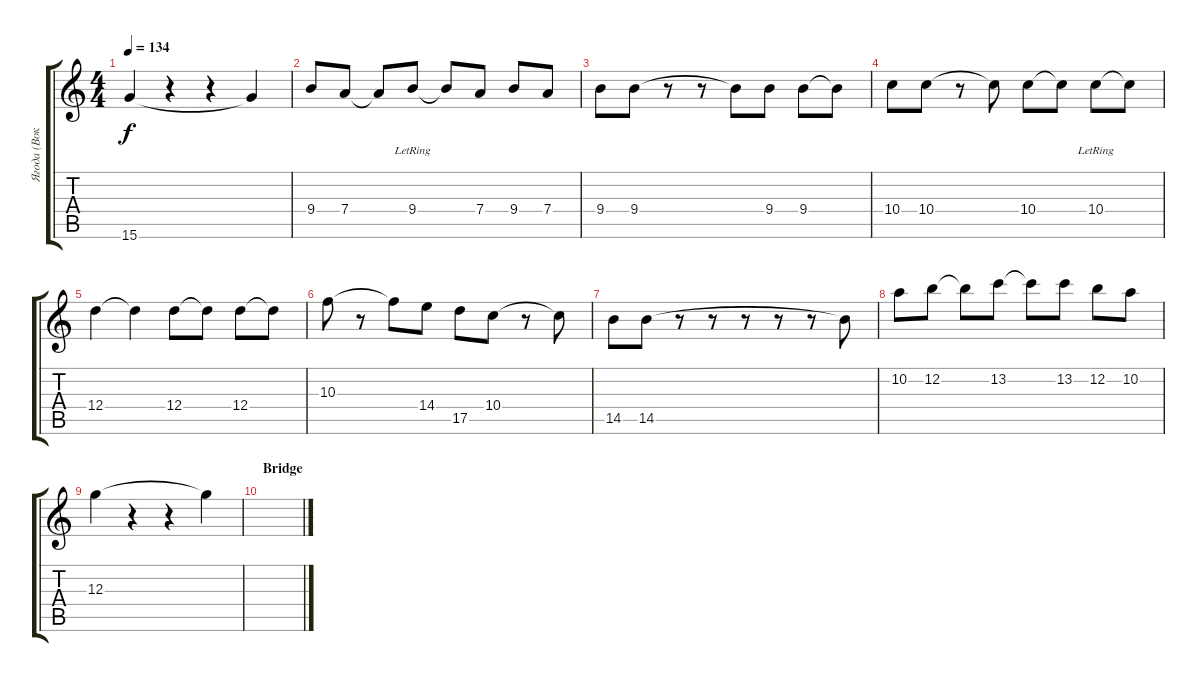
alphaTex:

\track ("Ягода (Вокал)" "Ягода (Вок") {instrument overdrivenguitar}
\staff {score tabs}
\tuning (E4 B3 G3 D3 A2 E2) {hide}
\ts (4 4)
\tempo 134
\clef g2
\ks c
15.6.4{dy f} r.4 r.4 15.6{t}.4 |
9.4.8 7.4.8 7.4{t}.8 9.4{lr}.8 9.4{t}.8 7.4.8 9.4.8 7.4.8 |
9.4.8 9.4.8 r.8 r.8 9.4{t}.8 9.4.8 9.4.8 9.4{t}.8 |
10.4.8 10.4.8 r.8 10.4{t}.8 10.4.8 10.4{t}.8 10.4{lr}.8 10.4{t}.8 |
12.4.4 12.4{t}.4 12.4.8 12.4{t}.8 12.4.8 12.4{t}.8 |
10.3.8 r.8 10.3{t}.8 14.4.8 17.5.8 10.4.8 r.8 10.4{t}.8 |
14.5.8 14.5.8 r.8 r.8 r.8 r.8 r.8 14.5{t}.8 |
10.2.8 12.2.8 12.2{t}.8 13.2.8 13.2{t}.8 13.2.8 12.2.8 10.2.8 |
12.3.4 r.4 r.4 12.3{t}.4 |
\section ("" "Bridge")
